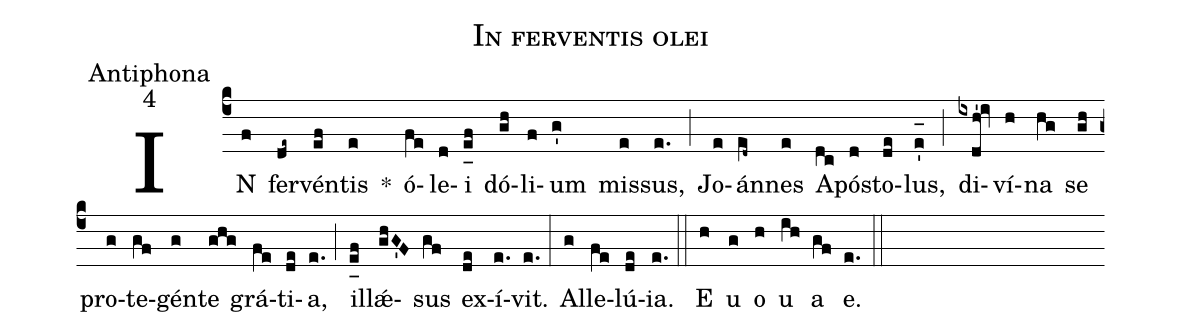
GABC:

name:In ferventis olei;
office-part:Antiphona;
mode:4;
%%
(c4) IN(f) fer(de~)vén(ef)tis(e) *() ó(fe)le(d)i(e_[uh:l]f) dó(gh)li(f)um(g') mis(e)sus,(e.) (;) Jo(e)án(e[ll:1]d~)nes(e) A(dc)pó(d)sto(de)lus,(e'_[oh:h]) (;) di(ixdh'!iv)ví(h)na(hg) se(gh) pro(g)te(gf)gén(g)te(ghg) grá(fe)ti(de)a,(e.) (;) il(e_[uh:l]f)lǽ(ghG'F)sus(gf) ex(de)í(e.)vit.(e.) (:) Al(g)le(fe)lú(de){ia}.(e.) (::) <eu>E(h) u(g) o(h) u(ih) a(gf) e.</eu>(e.) (::)
